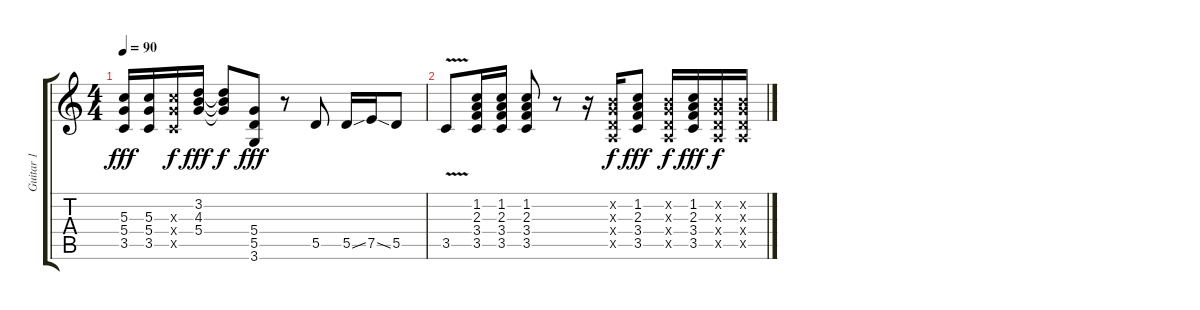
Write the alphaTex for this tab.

\track ("Guitar 1" "Guitar 1") {instrument distortionguitar}
\staff {score tabs}
\tuning (E4 B3 G3 D3 A2 E2) {hide}
\ts (4 4)
\tempo 90
\clef g2
\ks c
(5.3 5.4 3.5).16{dy fff} (5.3 5.4 3.5).16 (5.3{x} 5.4{x} 3.5{x}).16{dy f} (3.2 4.3 5.4).16{dy fff} (3.2{t} 4.3{t} 5.4{t}).8{dy f} (5.4 5.5 3.6).8{dy fff} r.8 5.5.8 5.5{ss}.16 7.5{ss}.16 5.5.8 |
3.5{v}.8 (1.2 2.3 3.4 3.5).16 (1.2 2.3 3.4 3.5).16 (1.2 2.3 3.4 3.5).8 r.8 r.16 (0.2{x} 0.3{x} 0.4{x} 0.5{x}).16{dy f} (1.2 2.3 3.4 3.5).8{dy fff} (0.2{x} 0.3{x} 0.4{x} 0.5{x}).16{dy f} (1.2 2.3 3.4 3.5).16{dy fff} (0.2{x} 0.3{x} 0.4{x} 0.5{x}).16{dy f} (0.2{x} 0.3{x} 0.4{x} 0.5{x}).16
